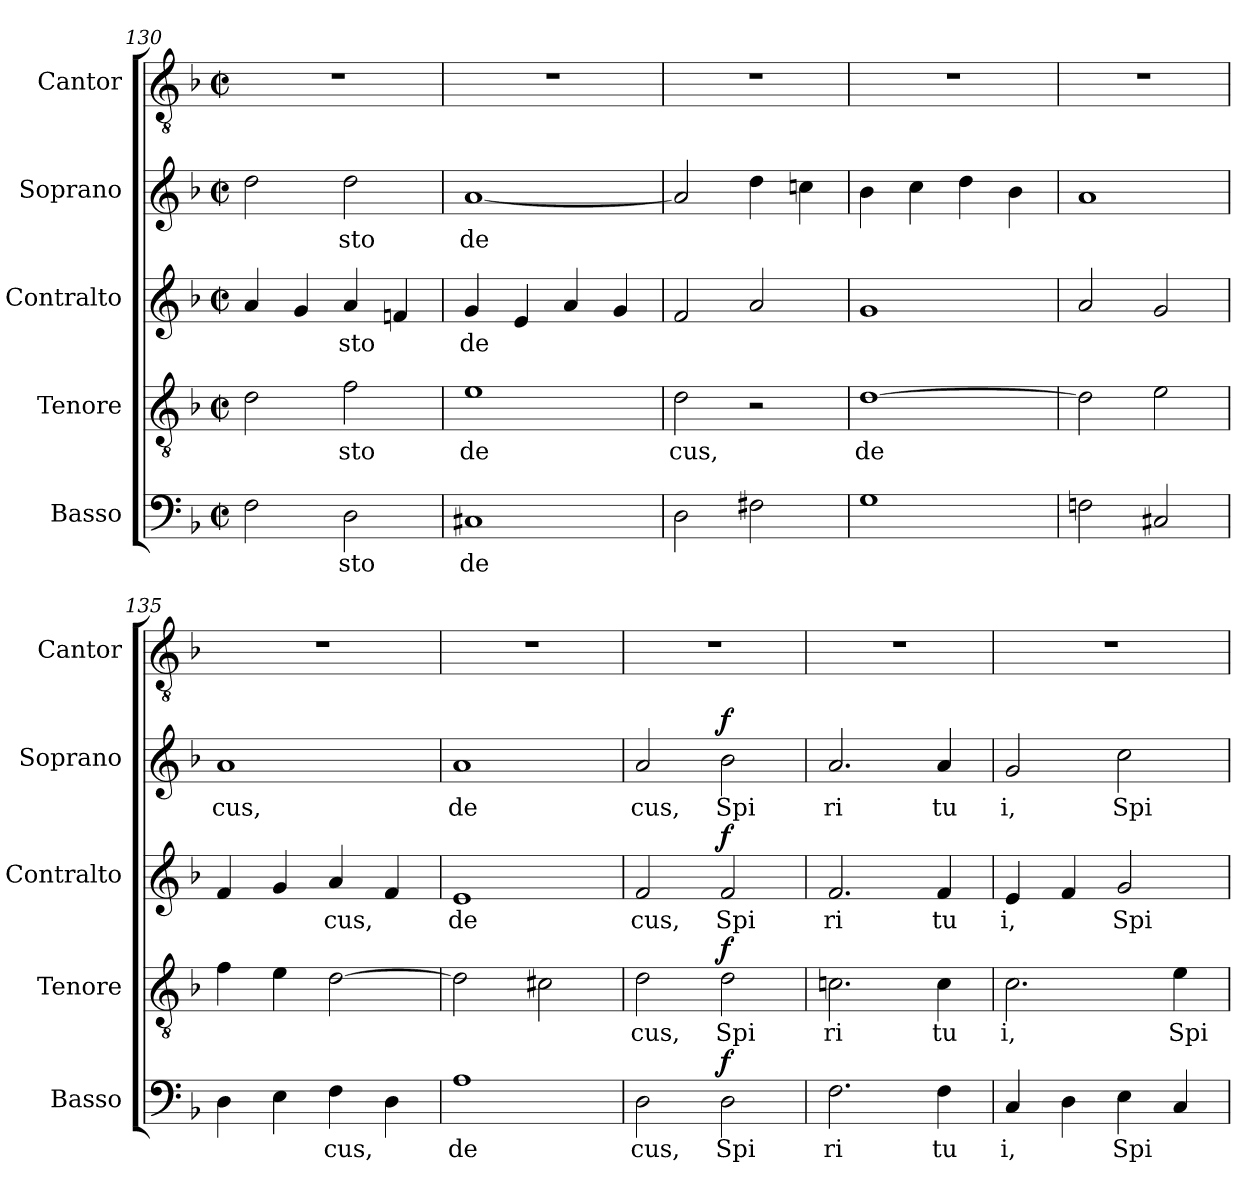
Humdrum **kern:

**kern	**text	**dynam	**kern	**text	**dynam	**kern	**text	**dynam	**kern	**text	**dynam	**kern
*part5	*part5	*part5	*part4	*part4	*part4	*part3	*part3	*part3	*part2	*part2	*part2	*part1
*staff5	*staff5	*staff5	*staff4	*staff4	*staff4	*staff3	*staff3	*staff3	*staff2	*staff2	*staff2	*staff1
*I"Basso	*	*	*I"Tenore	*	*	*I"Contralto	*	*	*I"Soprano	*	*	*I"Cantor
*I'Basso	*	*	*I'Tenore	*	*	*I'Contralto	*	*	*I'Soprano	*	*	*I'Cantor
*clefF4	*	*	*clefGv2	*	*	*clefG2	*	*	*clefG2	*	*	*clefGv2
*k[b-]	*	*	*k[b-]	*	*	*k[b-]	*	*	*k[b-]	*	*	*k[b-]
*F:	*	*	*F:	*	*	*F:	*	*	*F:	*	*	*F:
*M2/2	*	*	*M2/2	*	*	*M2/2	*	*	*M2/2	*	*	*M2/2
*met(c|)	*	*	*met(c|)	*	*	*met(c|)	*	*	*met(c|)	*	*	*met(c|)
=130	=130	=130	=130	=130	=130	=130	=130	=130	=130	=130	=130	=130
2F\	.	.	2d\	.	.	4a/	.	.	2dd\	.	.	1r
.	.	.	.	.	.	4g/	.	.	.	.	.	.
!	!LO:LY:b	!	!	!LO:LY:b	!	!	!LO:LY:b	!	!	!LO:LY:b	!	!
2D\	sto	.	2f\	sto	.	4a/	sto	.	2dd\	sto	.	.
.	.	.	.	.	.	4fn/	.	.	.	.	.	.
=131	=131	=131	=131	=131	=131	=131	=131	=131	=131	=131	=131	=131
!	!LO:LY:b	!	!	!LO:LY:b	!	!	!LO:LY:b	!	!	!LO:LY:b	!	!
1C#X	de	.	1e	de	.	4g/	de	.	[1a	de	.	1r
.	.	.	.	.	.	4e/	.	.	.	.	.	.
.	.	.	.	.	.	4a/	.	.	.	.	.	.
.	.	.	.	.	.	4g/	.	.	.	.	.	.
=132	=132	=132	=132	=132	=132	=132	=132	=132	=132	=132	=132	=132
!	!	!	!	!LO:LY:b	!	!	!	!	!	!	!	!
2D\	.	.	2d\	cus,	.	2f/	.	.	2a/]	.	.	1r
2F#X\	.	.	2r	.	.	2a/	.	.	4dd\	.	.	.
.	.	.	.	.	.	.	.	.	4ccn\	.	.	.
=133	=133	=133	=133	=133	=133	=133	=133	=133	=133	=133	=133	=133
!	!	!	!	!LO:LY:b	!	!	!	!	!	!	!	!
1G	.	.	[1d	de	.	1g	.	.	4b-\	.	.	1r
.	.	.	.	.	.	.	.	.	4cc\	.	.	.
.	.	.	.	.	.	.	.	.	4dd\	.	.	.
.	.	.	.	.	.	.	.	.	4b-\	.	.	.
!!LO:PB:g=z
=134	=134	=134	=134	=134	=134	=134	=134	=134	=134	=134	=134	=134
2Fn\	.	.	2d\]	.	.	2a/	.	.	1a	.	.	1r
2C#X/	.	.	2e\	.	.	2g/	.	.	.	.	.	.
=135	=135	=135	=135	=135	=135	=135	=135	=135	=135	=135	=135	=135
!	!	!	!	!	!	!	!	!	!	!LO:LY:b	!	!
4D\	.	.	4f\	.	.	4f/	.	.	1a	cus,	.	1r
4E\	.	.	4e\	.	.	4g/	.	.	.	.	.	.
!	!LO:LY:b	!	!	!	!	!	!LO:LY:b	!	!	!	!	!
4F\	cus,	.	[2d\	.	.	4a/	cus,	.	.	.	.	.
4D\	.	.	.	.	.	4f/	.	.	.	.	.	.
=136	=136	=136	=136	=136	=136	=136	=136	=136	=136	=136	=136	=136
!	!LO:LY:b	!	!	!	!	!	!LO:LY:b	!	!	!LO:LY:b	!	!
1A	de	.	2d\]	.	.	1e	de	.	1a	de	.	1r
.	.	.	2c#X\	.	.	.	.	.	.	.	.	.
=137	=137	=137	=137	=137	=137	=137	=137	=137	=137	=137	=137	=137
!	!LO:LY:b	!	!	!LO:LY:b	!	!	!LO:LY:b	!	!	!LO:LY:b	!	!
2D\	cus,	.	2d\	cus,	.	2f/	cus,	.	2a/	cus,	.	1r
!	!LO:LY:b	!LO:DY:a	!	!LO:LY:b	!LO:DY:a	!	!LO:LY:b	!LO:DY:a	!	!LO:LY:b	!LO:DY:a	!
2D\	Spi	f	2d\	Spi	f	2f/	Spi	f	2b-\	Spi	f	.
=138	=138	=138	=138	=138	=138	=138	=138	=138	=138	=138	=138	=138
!	!LO:LY:b	!	!	!LO:LY:b	!	!	!LO:LY:b	!	!	!LO:LY:b	!	!
2.F\	ri	.	2.cn\	ri	.	2.f/	ri	.	2.a/	ri	.	1r
!	!LO:LY:b	!	!	!LO:LY:b	!	!	!LO:LY:b	!	!	!LO:LY:b	!	!
4F\	tu	.	4c\	tu	.	4f/	tu	.	4a/	tu	.	.
=139	=139	=139	=139	=139	=139	=139	=139	=139	=139	=139	=139	=139
!	!LO:LY:b	!	!	!LO:LY:b	!	!	!LO:LY:b	!	!	!LO:LY:b	!	!
4C/	i,	.	2.c\	i,	.	4e/	i,	.	2g/	i,	.	1r
4D\	.	.	.	.	.	4f/	.	.	.	.	.	.
!	!LO:LY:b	!	!	!	!	!	!LO:LY:b	!	!	!LO:LY:b	!	!
4E\	Spi	.	.	.	.	2g/	Spi	.	2cc\	Spi	.	.
!	!	!	!	!LO:LY:b	!	!	!	!	!	!	!	!
4C/	.	.	4e\	Spi	.	.	.	.	.	.	.	.
=	=	=	=	=	=	=	=	=	=	=	=	=
*-	*-	*-	*-	*-	*-	*-	*-	*-	*-	*-	*-	*-
